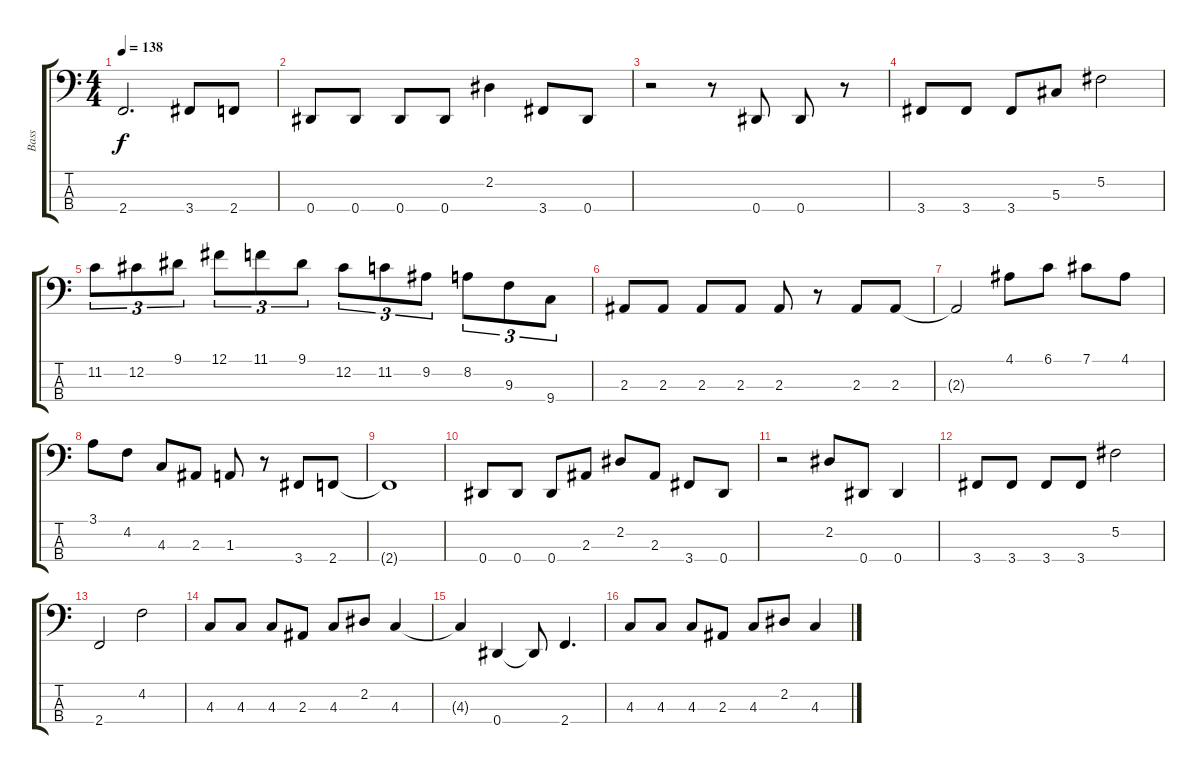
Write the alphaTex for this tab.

\track ("Bass" "Bass") {instrument electricbasspick}
\staff {score tabs}
\tuning (Gb2 Db2 Ab1 Eb1) {hide}
\ts (4 4)
\tempo 138
\clef f4
\ks c
2.4{t}.2{d dy f} 3.4.8 2.4.8 |
0.4.8 0.4.8 0.4.8 0.4.8 2.2.4 3.4.8 0.4.8 |
r.2 r.8 0.4.8 0.4.8 r.8 |
3.4.8 3.4.8 3.4.8 5.3.8 5.2.2 |
11.2.8{tu (3 2)} 12.2.8{tu (3 2)} 9.1.8{tu (3 2)} 12.1.8{tu (3 2)} 11.1.8{tu (3 2)} 9.1.8{tu (3 2)} 12.2.8{tu (3 2)} 11.2.8{tu (3 2)} 9.2.8{tu (3 2)} 8.2.8{tu (3 2)} 9.3.8{tu (3 2)} 9.4.8{tu (3 2)} |
2.3.8 2.3.8 2.3.8 2.3.8 2.3.8 r.8 2.3.8 2.3.8 |
2.3{t}.2 4.1.8 6.1.8 7.1.8 4.1.8 |
3.1.8 4.2.8 4.3.8 2.3.8 1.3.8 r.8 3.4.8 2.4.8 |
2.4{t}.1 |
0.4.8 0.4.8 0.4.8 2.3.8 2.2.8 2.3.8 3.4.8 0.4.8 |
r.2 2.2.8 0.4.8 0.4.4 |
3.4.8 3.4.8 3.4.8 3.4.8 5.2.2 |
2.4.2 4.2.2 |
4.3.8 4.3.8 4.3.8 2.3.8 4.3.8 2.2.8 4.3.4 |
4.3{t}.4 0.4.4 0.4{t}.8 2.4.4{d} |
4.3.8 4.3.8 4.3.8 2.3.8 4.3.8 2.2.8 4.3.4
